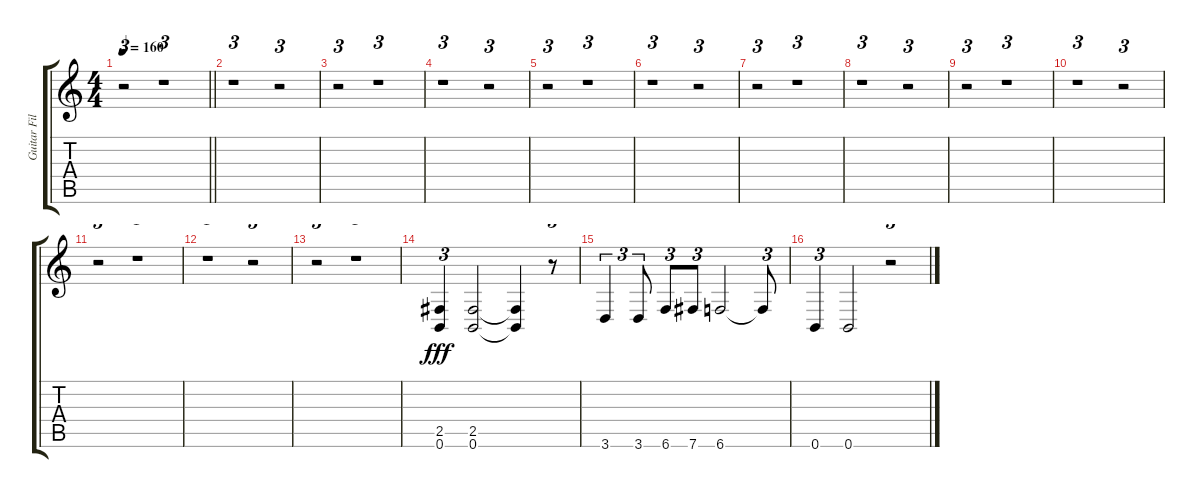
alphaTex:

\track ("Guitar Fills" "Guitar Fil") {instrument overdrivenguitar}
\staff {score tabs}
\tuning (B3 Gb3 D3 A2 E2 B1) {hide}
\ts (4 4)
\tempo 160
\clef g2
\barLineRight lightlight
\ks c
r.2{tu (3 2) dy fff} r.1{tu (3 2)} |
r.1{tu (3 2)} r.2{tu (3 2)} |
r.2{tu (3 2)} r.1{tu (3 2)} |
r.1{tu (3 2)} r.2{tu (3 2)} |
r.2{tu (3 2)} r.1{tu (3 2)} |
r.1{tu (3 2)} r.2{tu (3 2)} |
r.2{tu (3 2)} r.1{tu (3 2)} |
r.1{tu (3 2)} r.2{tu (3 2)} |
r.2{tu (3 2)} r.1{tu (3 2)} |
r.1{tu (3 2)} r.2{tu (3 2)} |
r.2{tu (3 2)} r.1{tu (3 2)} |
r.1{tu (3 2)} r.2{tu (3 2)} |
r.2{tu (3 2)} r.1{tu (3 2)} |
(2.5 0.6).4{tu (3 2)} (2.5 0.6).2 (2.5{t} 0.6{t}).4 r.8{tu (3 2)} |
3.6.4{tu (3 2)} 3.6.8{tu (3 2)} 6.6.8{tu (3 2)} 7.6.8{tu (3 2)} 6.6.2 6.6{t}.8{tu (3 2)} |
0.6.4{tu (3 2)} 0.6.2 r.2{tu (3 2)}
